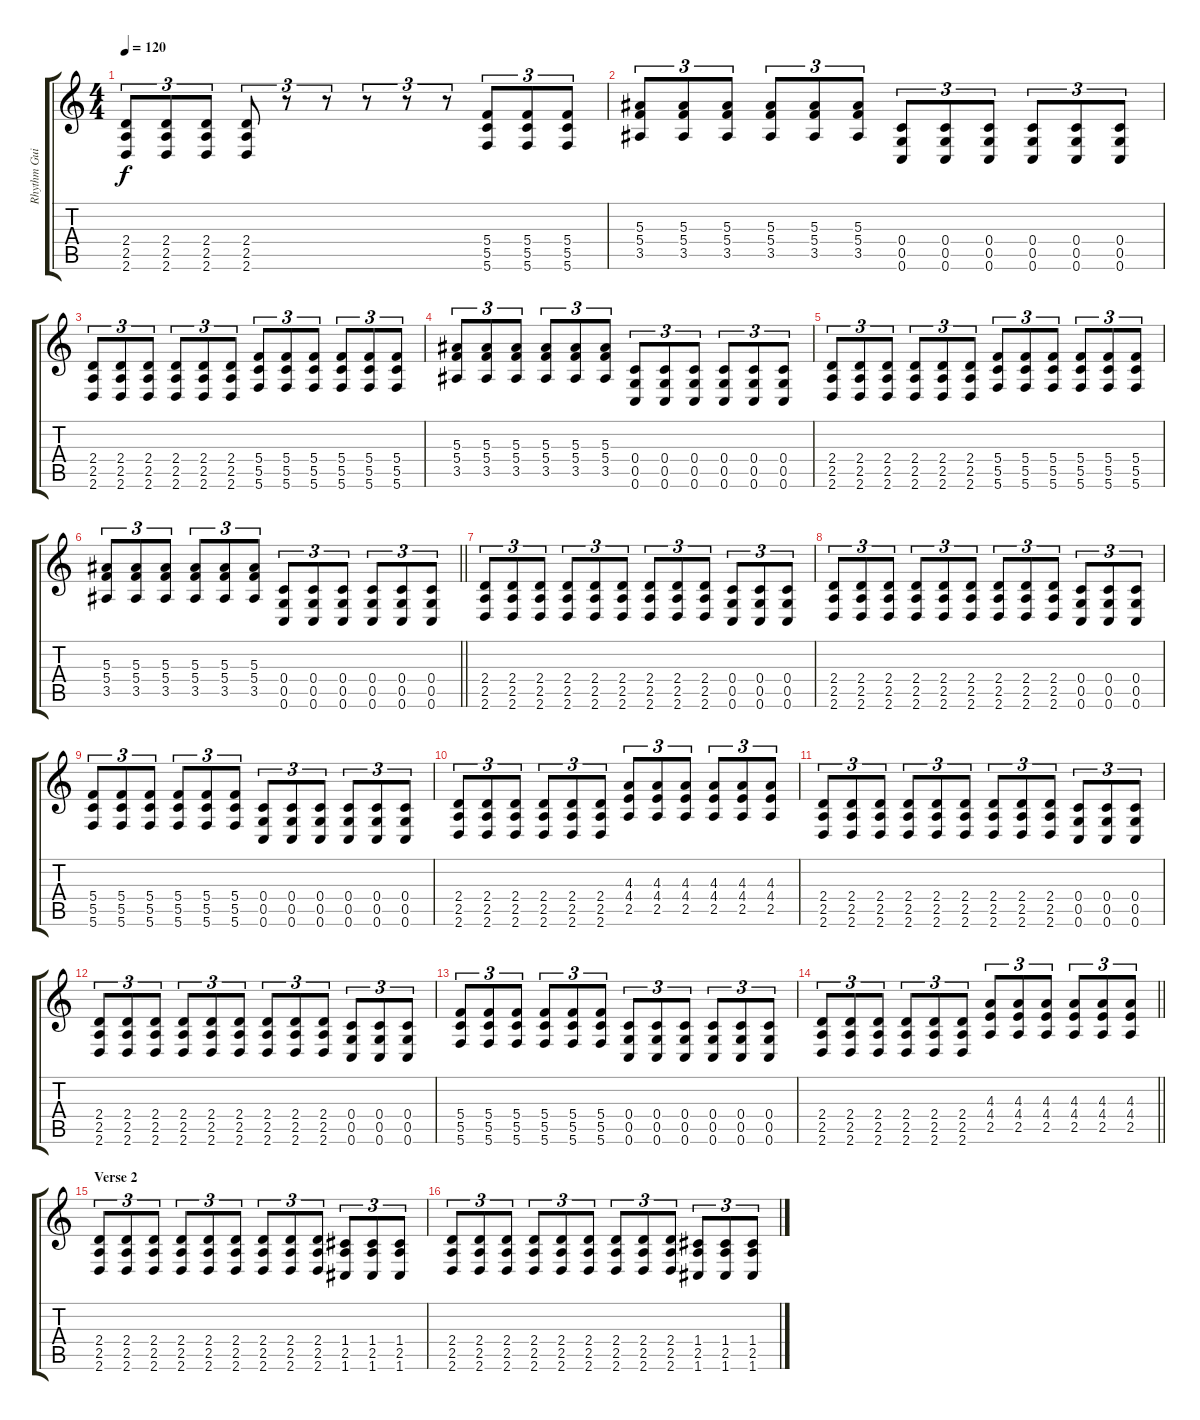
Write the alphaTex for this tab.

\track ("Rhythm Guitar" "Rhythm Gui") {instrument distortionguitar}
\staff {score tabs}
\tuning (D4 A3 F3 C3 G2 C2) {hide}
\ts (4 4)
\tempo 120
\clef g2
\ks c
(2.4 2.5 2.6).8{tu (3 2) dy f} (2.4 2.5 2.6).8{tu (3 2)} (2.4 2.5 2.6).8{tu (3 2)} (2.4 2.5 2.6).8{tu (3 2)} r.8{tu (3 2)} r.8{tu (3 2)} r.8{tu (3 2)} r.8{tu (3 2)} r.8{tu (3 2)} (5.4 5.5 5.6).8{tu (3 2)} (5.4 5.5 5.6).8{tu (3 2)} (5.4 5.5 5.6).8{tu (3 2)} |
(5.3 5.4 3.5).8{tu (3 2)} (5.3 5.4 3.5).8{tu (3 2)} (5.3 5.4 3.5).8{tu (3 2)} (5.3 5.4 3.5).8{tu (3 2)} (5.3 5.4 3.5).8{tu (3 2)} (5.3 5.4 3.5).8{tu (3 2)} (0.4 0.5 0.6).8{tu (3 2)} (0.4 0.5 0.6).8{tu (3 2)} (0.4 0.5 0.6).8{tu (3 2)} (0.4 0.5 0.6).8{tu (3 2)} (0.4 0.5 0.6).8{tu (3 2)} (0.4 0.5 0.6).8{tu (3 2)} |
(2.4 2.5 2.6).8{tu (3 2)} (2.4 2.5 2.6).8{tu (3 2)} (2.4 2.5 2.6).8{tu (3 2)} (2.4 2.5 2.6).8{tu (3 2)} (2.4 2.5 2.6).8{tu (3 2)} (2.4 2.5 2.6).8{tu (3 2)} (5.4 5.5 5.6).8{tu (3 2)} (5.4 5.5 5.6).8{tu (3 2)} (5.4 5.5 5.6).8{tu (3 2)} (5.4 5.5 5.6).8{tu (3 2)} (5.4 5.5 5.6).8{tu (3 2)} (5.4 5.5 5.6).8{tu (3 2)} |
(5.3 5.4 3.5).8{tu (3 2)} (5.3 5.4 3.5).8{tu (3 2)} (5.3 5.4 3.5).8{tu (3 2)} (5.3 5.4 3.5).8{tu (3 2)} (5.3 5.4 3.5).8{tu (3 2)} (5.3 5.4 3.5).8{tu (3 2)} (0.4 0.5 0.6).8{tu (3 2)} (0.4 0.5 0.6).8{tu (3 2)} (0.4 0.5 0.6).8{tu (3 2)} (0.4 0.5 0.6).8{tu (3 2)} (0.4 0.5 0.6).8{tu (3 2)} (0.4 0.5 0.6).8{tu (3 2)} |
(2.4 2.5 2.6).8{tu (3 2)} (2.4 2.5 2.6).8{tu (3 2)} (2.4 2.5 2.6).8{tu (3 2)} (2.4 2.5 2.6).8{tu (3 2)} (2.4 2.5 2.6).8{tu (3 2)} (2.4 2.5 2.6).8{tu (3 2)} (5.4 5.5 5.6).8{tu (3 2)} (5.4 5.5 5.6).8{tu (3 2)} (5.4 5.5 5.6).8{tu (3 2)} (5.4 5.5 5.6).8{tu (3 2)} (5.4 5.5 5.6).8{tu (3 2)} (5.4 5.5 5.6).8{tu (3 2)} |
\barLineRight lightlight
(5.3 5.4 3.5).8{tu (3 2)} (5.3 5.4 3.5).8{tu (3 2)} (5.3 5.4 3.5).8{tu (3 2)} (5.3 5.4 3.5).8{tu (3 2)} (5.3 5.4 3.5).8{tu (3 2)} (5.3 5.4 3.5).8{tu (3 2)} (0.4 0.5 0.6).8{tu (3 2)} (0.4 0.5 0.6).8{tu (3 2)} (0.4 0.5 0.6).8{tu (3 2)} (0.4 0.5 0.6).8{tu (3 2)} (0.4 0.5 0.6).8{tu (3 2)} (0.4 0.5 0.6).8{tu (3 2)} |
\section ("" "")
(2.4 2.5 2.6).8{tu (3 2)} (2.4 2.5 2.6).8{tu (3 2)} (2.4 2.5 2.6).8{tu (3 2)} (2.4 2.5 2.6).8{tu (3 2)} (2.4 2.5 2.6).8{tu (3 2)} (2.4 2.5 2.6).8{tu (3 2)} (2.4 2.5 2.6).8{tu (3 2)} (2.4 2.5 2.6).8{tu (3 2)} (2.4 2.5 2.6).8{tu (3 2)} (0.4 0.5 0.6).8{tu (3 2)} (0.4 0.5 0.6).8{tu (3 2)} (0.4 0.5 0.6).8{tu (3 2)} |
(2.4 2.5 2.6).8{tu (3 2)} (2.4 2.5 2.6).8{tu (3 2)} (2.4 2.5 2.6).8{tu (3 2)} (2.4 2.5 2.6).8{tu (3 2)} (2.4 2.5 2.6).8{tu (3 2)} (2.4 2.5 2.6).8{tu (3 2)} (2.4 2.5 2.6).8{tu (3 2)} (2.4 2.5 2.6).8{tu (3 2)} (2.4 2.5 2.6).8{tu (3 2)} (0.4 0.5 0.6).8{tu (3 2)} (0.4 0.5 0.6).8{tu (3 2)} (0.4 0.5 0.6).8{tu (3 2)} |
(5.4 5.5 5.6).8{tu (3 2)} (5.4 5.5 5.6).8{tu (3 2)} (5.4 5.5 5.6).8{tu (3 2)} (5.4 5.5 5.6).8{tu (3 2)} (5.4 5.5 5.6).8{tu (3 2)} (5.4 5.5 5.6).8{tu (3 2)} (0.4 0.5 0.6).8{tu (3 2)} (0.4 0.5 0.6).8{tu (3 2)} (0.4 0.5 0.6).8{tu (3 2)} (0.4 0.5 0.6).8{tu (3 2)} (0.4 0.5 0.6).8{tu (3 2)} (0.4 0.5 0.6).8{tu (3 2)} |
(2.4 2.5 2.6).8{tu (3 2)} (2.4 2.5 2.6).8{tu (3 2)} (2.4 2.5 2.6).8{tu (3 2)} (2.4 2.5 2.6).8{tu (3 2)} (2.4 2.5 2.6).8{tu (3 2)} (2.4 2.5 2.6).8{tu (3 2)} (4.3 4.4 2.5).8{tu (3 2)} (4.3 4.4 2.5).8{tu (3 2)} (4.3 4.4 2.5).8{tu (3 2)} (4.3 4.4 2.5).8{tu (3 2)} (4.3 4.4 2.5).8{tu (3 2)} (4.3 4.4 2.5).8{tu (3 2)} |
(2.4 2.5 2.6).8{tu (3 2)} (2.4 2.5 2.6).8{tu (3 2)} (2.4 2.5 2.6).8{tu (3 2)} (2.4 2.5 2.6).8{tu (3 2)} (2.4 2.5 2.6).8{tu (3 2)} (2.4 2.5 2.6).8{tu (3 2)} (2.4 2.5 2.6).8{tu (3 2)} (2.4 2.5 2.6).8{tu (3 2)} (2.4 2.5 2.6).8{tu (3 2)} (0.4 0.5 0.6).8{tu (3 2)} (0.4 0.5 0.6).8{tu (3 2)} (0.4 0.5 0.6).8{tu (3 2)} |
(2.4 2.5 2.6).8{tu (3 2)} (2.4 2.5 2.6).8{tu (3 2)} (2.4 2.5 2.6).8{tu (3 2)} (2.4 2.5 2.6).8{tu (3 2)} (2.4 2.5 2.6).8{tu (3 2)} (2.4 2.5 2.6).8{tu (3 2)} (2.4 2.5 2.6).8{tu (3 2)} (2.4 2.5 2.6).8{tu (3 2)} (2.4 2.5 2.6).8{tu (3 2)} (0.4 0.5 0.6).8{tu (3 2)} (0.4 0.5 0.6).8{tu (3 2)} (0.4 0.5 0.6).8{tu (3 2)} |
(5.4 5.5 5.6).8{tu (3 2)} (5.4 5.5 5.6).8{tu (3 2)} (5.4 5.5 5.6).8{tu (3 2)} (5.4 5.5 5.6).8{tu (3 2)} (5.4 5.5 5.6).8{tu (3 2)} (5.4 5.5 5.6).8{tu (3 2)} (0.4 0.5 0.6).8{tu (3 2)} (0.4 0.5 0.6).8{tu (3 2)} (0.4 0.5 0.6).8{tu (3 2)} (0.4 0.5 0.6).8{tu (3 2)} (0.4 0.5 0.6).8{tu (3 2)} (0.4 0.5 0.6).8{tu (3 2)} |
\barLineRight lightlight
(2.4 2.5 2.6).8{tu (3 2)} (2.4 2.5 2.6).8{tu (3 2)} (2.4 2.5 2.6).8{tu (3 2)} (2.4 2.5 2.6).8{tu (3 2)} (2.4 2.5 2.6).8{tu (3 2)} (2.4 2.5 2.6).8{tu (3 2)} (4.3 4.4 2.5).8{tu (3 2)} (4.3 4.4 2.5).8{tu (3 2)} (4.3 4.4 2.5).8{tu (3 2)} (4.3 4.4 2.5).8{tu (3 2)} (4.3 4.4 2.5).8{tu (3 2)} (4.3 4.4 2.5).8{tu (3 2)} |
\section ("" "Verse 2")
(2.4 2.5 2.6).8{tu (3 2)} (2.4 2.5 2.6).8{tu (3 2)} (2.4 2.5 2.6).8{tu (3 2)} (2.4 2.5 2.6).8{tu (3 2)} (2.4 2.5 2.6).8{tu (3 2)} (2.4 2.5 2.6).8{tu (3 2)} (2.4 2.5 2.6).8{tu (3 2)} (2.4 2.5 2.6).8{tu (3 2)} (2.4 2.5 2.6).8{tu (3 2)} (1.4 2.5 1.6).8{tu (3 2)} (1.4 2.5 1.6).8{tu (3 2)} (1.4 2.5 1.6).8{tu (3 2)} |
(2.4 2.5 2.6).8{tu (3 2)} (2.4 2.5 2.6).8{tu (3 2)} (2.4 2.5 2.6).8{tu (3 2)} (2.4 2.5 2.6).8{tu (3 2)} (2.4 2.5 2.6).8{tu (3 2)} (2.4 2.5 2.6).8{tu (3 2)} (2.4 2.5 2.6).8{tu (3 2)} (2.4 2.5 2.6).8{tu (3 2)} (2.4 2.5 2.6).8{tu (3 2)} (1.4 2.5 1.6).8{tu (3 2)} (1.4 2.5 1.6).8{tu (3 2)} (1.4 2.5 1.6).8{tu (3 2)}
